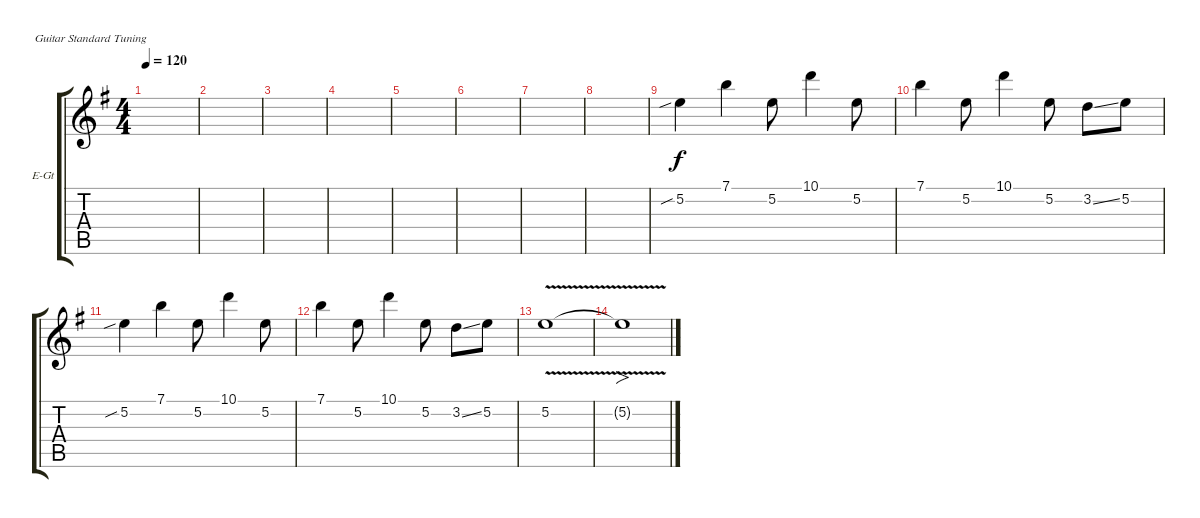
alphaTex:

\defaultSystemsLayout 4
\bracketExtendMode groupsimilarinstruments
\firstSystemTrackNameOrientation horizontal
\otherSystemsTrackNameOrientation horizontal
\track ("Solo Guitar" "E-Gt") {instrument overdrivenguitar}
\staff {score tabs}
\tuning (E4 B3 G3 D3 A2 E2)
\ts (4 4)
\tempo 120
\clef g2
\ks eminor
|
|
|
|
|
|
|
|
5.2{sib}.4 7.1.4 5.2.8 10.1.4 5.2.8 |
7.1.4 5.2.8 10.1.4 5.2.8 3.2{ss}.8 5.2.8 |
5.2{sib}.4 7.1.4 5.2.8 10.1.4 5.2.8 |
7.1.4 5.2.8 10.1.4 5.2.8 3.2{ss}.8 5.2.8 |
5.2{v}.1 |
5.2{v t}.1{fo}
